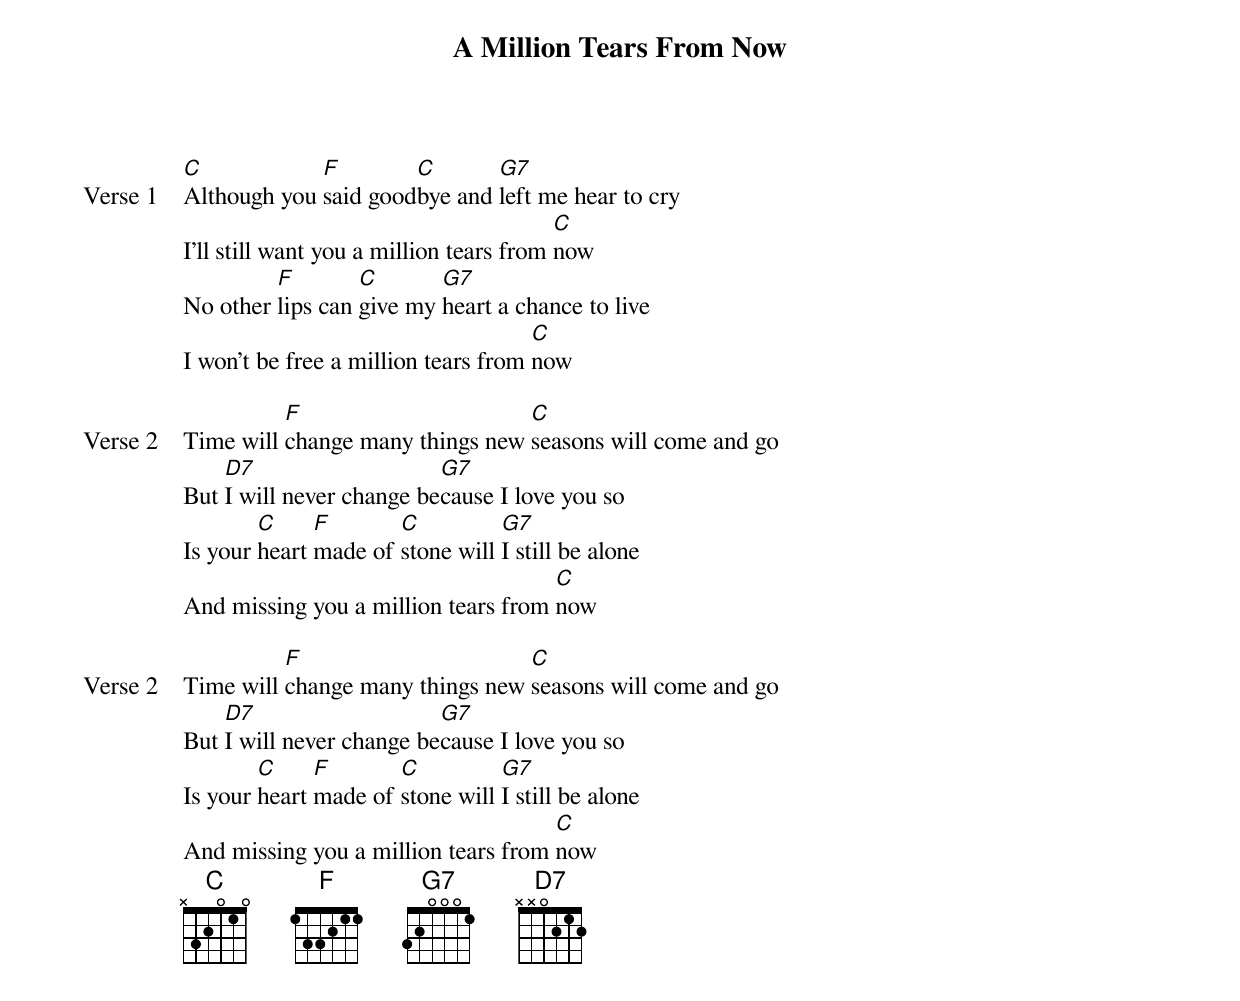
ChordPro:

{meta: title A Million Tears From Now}
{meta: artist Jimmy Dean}
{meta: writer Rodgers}

{start_of_verse: Verse 1}
[C]Although you [F]said good[C]bye and [G7]left me hear to cry
I’ll still want you a million tears from [C]now
No other [F]lips can [C]give my [G7]heart a chance to live
I won’t be free a million tears from [C]now
{end_of_verse}

{start_of_verse: Verse 2}
Time will [F]change many things new [C]seasons will come and go
But [D7]I will never change be[G7]cause I love you so
Is your [C]heart [F]made of [C]stone will [G7]I still be alone
And missing you a million tears from [C]now
{end_of_verse}

{start_of_verse: Verse 2}
Time will [F]change many things new [C]seasons will come and go
But [D7]I will never change be[G7]cause I love you so
Is your [C]heart [F]made of [C]stone will [G7]I still be alone
And missing you a million tears from [C]now
{end_of_verse}
